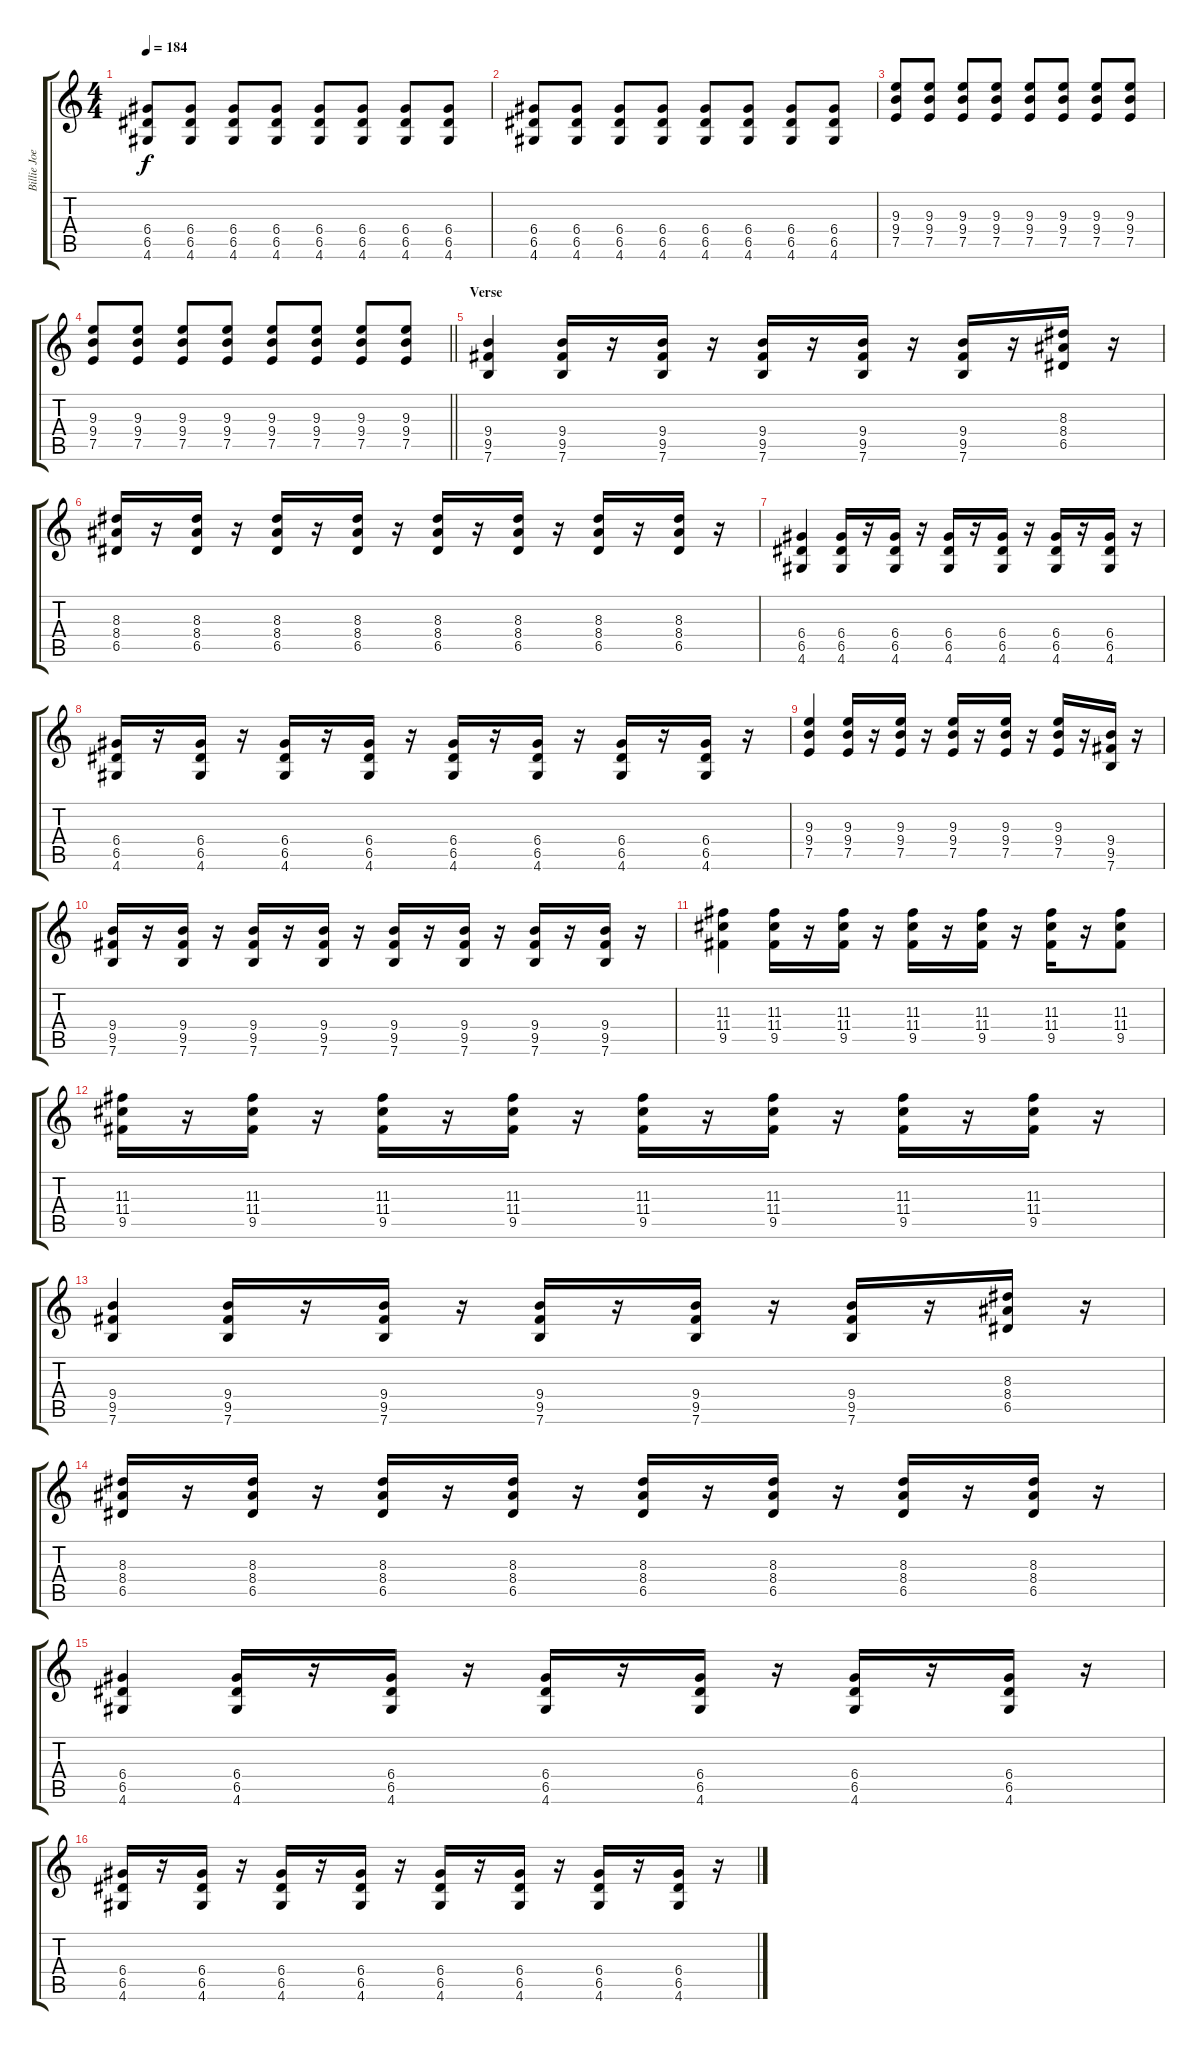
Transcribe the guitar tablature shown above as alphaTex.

\track ("Billie Joe Armstrong - Guitar" "Billie Joe") {instrument distortionguitar}
\staff {score tabs}
\tuning (E4 B3 G3 D3 A2 E2) {hide}
\ts (4 4)
\tempo 184
\clef g2
\ks c
(6.4 6.5 4.6).8{dy f} (6.4 6.5 4.6).8 (6.4 6.5 4.6).8 (6.4 6.5 4.6).8 (6.4 6.5 4.6).8 (6.4 6.5 4.6).8 (6.4 6.5 4.6).8 (6.4 6.5 4.6).8 |
(6.4 6.5 4.6).8 (6.4 6.5 4.6).8 (6.4 6.5 4.6).8 (6.4 6.5 4.6).8 (6.4 6.5 4.6).8 (6.4 6.5 4.6).8 (6.4 6.5 4.6).8 (6.4 6.5 4.6).8 |
(9.3 9.4 7.5).8 (9.3 9.4 7.5).8 (9.3 9.4 7.5).8 (9.3 9.4 7.5).8 (9.3 9.4 7.5).8 (9.3 9.4 7.5).8 (9.3 9.4 7.5).8 (9.3 9.4 7.5).8 |
\barLineRight lightlight
(9.3 9.4 7.5).8 (9.3 9.4 7.5).8 (9.3 9.4 7.5).8 (9.3 9.4 7.5).8 (9.3 9.4 7.5).8 (9.3 9.4 7.5).8 (9.3 9.4 7.5).8 (9.3 9.4 7.5).8 |
\section ("" "Verse")
(9.4 9.5 7.6).4 (9.4 9.5 7.6).16 r.16 (9.4 9.5 7.6).16 r.16 (9.4 9.5 7.6).16 r.16 (9.4 9.5 7.6).16 r.16 (9.4 9.5 7.6).16 r.16 (8.3 8.4 6.5).16 r.16 |
(8.3 8.4 6.5).16 r.16 (8.3 8.4 6.5).16 r.16 (8.3 8.4 6.5).16 r.16 (8.3 8.4 6.5).16 r.16 (8.3 8.4 6.5).16 r.16 (8.3 8.4 6.5).16 r.16 (8.3 8.4 6.5).16 r.16 (8.3 8.4 6.5).16 r.16 |
(6.4 6.5 4.6).4 (6.4 6.5 4.6).16 r.16 (6.4 6.5 4.6).16 r.16 (6.4 6.5 4.6).16 r.16 (6.4 6.5 4.6).16 r.16 (6.4 6.5 4.6).16 r.16 (6.4 6.5 4.6).16 r.16 |
(6.4 6.5 4.6).16 r.16 (6.4 6.5 4.6).16 r.16 (6.4 6.5 4.6).16 r.16 (6.4 6.5 4.6).16 r.16 (6.4 6.5 4.6).16 r.16 (6.4 6.5 4.6).16 r.16 (6.4 6.5 4.6).16 r.16 (6.4 6.5 4.6).16 r.16 |
(9.3 9.4 7.5).4 (9.3 9.4 7.5).16 r.16 (9.3 9.4 7.5).16 r.16 (9.3 9.4 7.5).16 r.16 (9.3 9.4 7.5).16 r.16 (9.3 9.4 7.5).16 r.16 (9.4 9.5 7.6).16 r.16 |
(9.4 9.5 7.6).16 r.16 (9.4 9.5 7.6).16 r.16 (9.4 9.5 7.6).16 r.16 (9.4 9.5 7.6).16 r.16 (9.4 9.5 7.6).16 r.16 (9.4 9.5 7.6).16 r.16 (9.4 9.5 7.6).16 r.16 (9.4 9.5 7.6).16 r.16 |
(11.3 11.4 9.5).4 (11.3 11.4 9.5).16 r.16 (11.3 11.4 9.5).16 r.16 (11.3 11.4 9.5).16 r.16 (11.3 11.4 9.5).16 r.16 (11.3 11.4 9.5).16 r.16 (11.3 11.4 9.5).8 |
(11.3 11.4 9.5).16 r.16 (11.3 11.4 9.5).16 r.16 (11.3 11.4 9.5).16 r.16 (11.3 11.4 9.5).16 r.16 (11.3 11.4 9.5).16 r.16 (11.3 11.4 9.5).16 r.16 (11.3 11.4 9.5).16 r.16 (11.3 11.4 9.5).16 r.16 |
(9.4 9.5 7.6).4 (9.4 9.5 7.6).16 r.16 (9.4 9.5 7.6).16 r.16 (9.4 9.5 7.6).16 r.16 (9.4 9.5 7.6).16 r.16 (9.4 9.5 7.6).16 r.16 (8.3 8.4 6.5).16 r.16 |
(8.3 8.4 6.5).16 r.16 (8.3 8.4 6.5).16 r.16 (8.3 8.4 6.5).16 r.16 (8.3 8.4 6.5).16 r.16 (8.3 8.4 6.5).16 r.16 (8.3 8.4 6.5).16 r.16 (8.3 8.4 6.5).16 r.16 (8.3 8.4 6.5).16 r.16 |
(6.4 6.5 4.6).4 (6.4 6.5 4.6).16 r.16 (6.4 6.5 4.6).16 r.16 (6.4 6.5 4.6).16 r.16 (6.4 6.5 4.6).16 r.16 (6.4 6.5 4.6).16 r.16 (6.4 6.5 4.6).16 r.16 |
(6.4 6.5 4.6).16 r.16 (6.4 6.5 4.6).16 r.16 (6.4 6.5 4.6).16 r.16 (6.4 6.5 4.6).16 r.16 (6.4 6.5 4.6).16 r.16 (6.4 6.5 4.6).16 r.16 (6.4 6.5 4.6).16 r.16 (6.4 6.5 4.6).16 r.16
